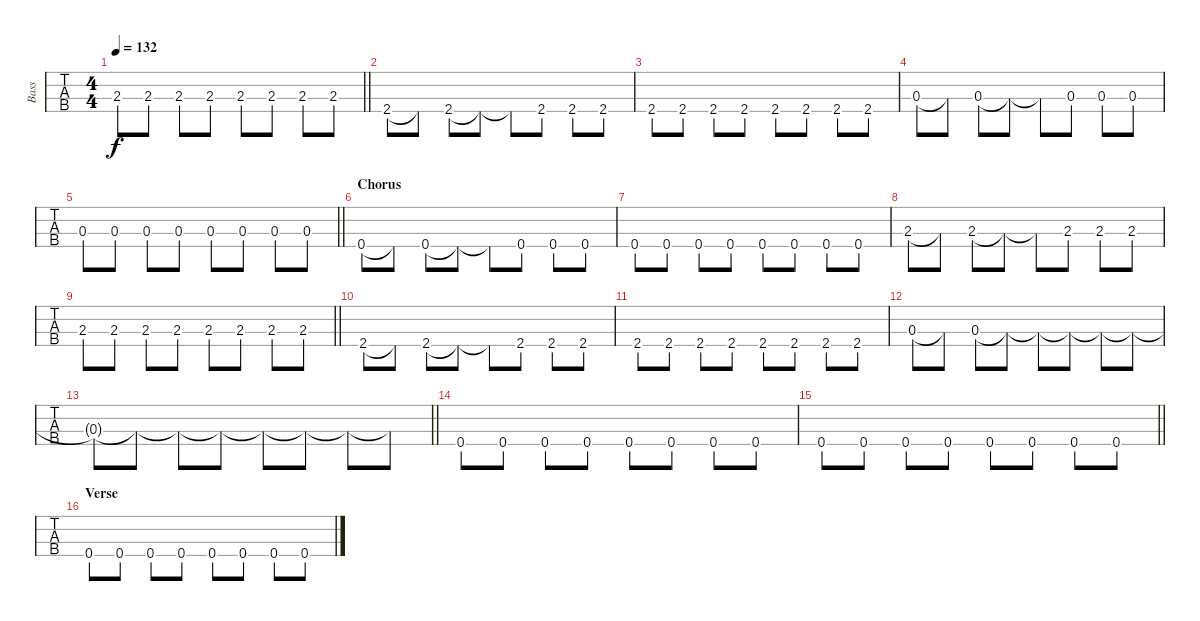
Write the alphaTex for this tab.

\track ("Bass" "Bass") {instrument electricbassfinger}
\staff {tabs}
\tuning (G2 D2 A1 E1) {hide}
\ts (4 4)
\tempo 132
\clef f4
\barLineRight lightlight
\ks c
2.3.8{dy f} 2.3.8 2.3.8 2.3.8 2.3.8 2.3.8 2.3.8 2.3.8 |
2.4.8 2.4{t}.8 2.4.8 2.4{t}.8 2.4{t}.8 2.4.8 2.4.8 2.4.8 |
2.4.8 2.4.8 2.4.8 2.4.8 2.4.8 2.4.8 2.4.8 2.4.8 |
0.3.8 0.3{t}.8 0.3.8 0.3{t}.8 0.3{t}.8 0.3.8 0.3.8 0.3.8 |
\barLineRight lightlight
0.3.8 0.3.8 0.3.8 0.3.8 0.3.8 0.3.8 0.3.8 0.3.8 |
\section ("" "Chorus")
0.4.8 0.4{t}.8 0.4.8 0.4{t}.8 0.4{t}.8 0.4.8 0.4.8 0.4.8 |
0.4.8 0.4.8 0.4.8 0.4.8 0.4.8 0.4.8 0.4.8 0.4.8 |
2.3.8 2.3{t}.8 2.3.8 2.3{t}.8 2.3{t}.8 2.3.8 2.3.8 2.3.8 |
\barLineRight lightlight
2.3.8 2.3.8 2.3.8 2.3.8 2.3.8 2.3.8 2.3.8 2.3.8 |
2.4.8 2.4{t}.8 2.4.8 2.4{t}.8 2.4{t}.8 2.4.8 2.4.8 2.4.8 |
2.4.8 2.4.8 2.4.8 2.4.8 2.4.8 2.4.8 2.4.8 2.4.8 |
0.3.8 0.3{t}.8 0.3.8 0.3{t}.8 0.3{t}.8 0.3{t}.8 0.3{t}.8 0.3{t}.8 |
\barLineRight lightlight
0.3{t}.8 0.3{t}.8 0.3{t}.8 0.3{t}.8 0.3{t}.8 0.3{t}.8 0.3{t}.8 0.3{t}.8 |
0.4.8 0.4.8 0.4.8 0.4.8 0.4.8 0.4.8 0.4.8 0.4.8 |
\barLineRight lightlight
0.4.8 0.4.8 0.4.8 0.4.8 0.4.8 0.4.8 0.4.8 0.4.8 |
\section ("" "Verse")
0.4.8 0.4.8 0.4.8 0.4.8 0.4.8 0.4.8 0.4.8 0.4.8
